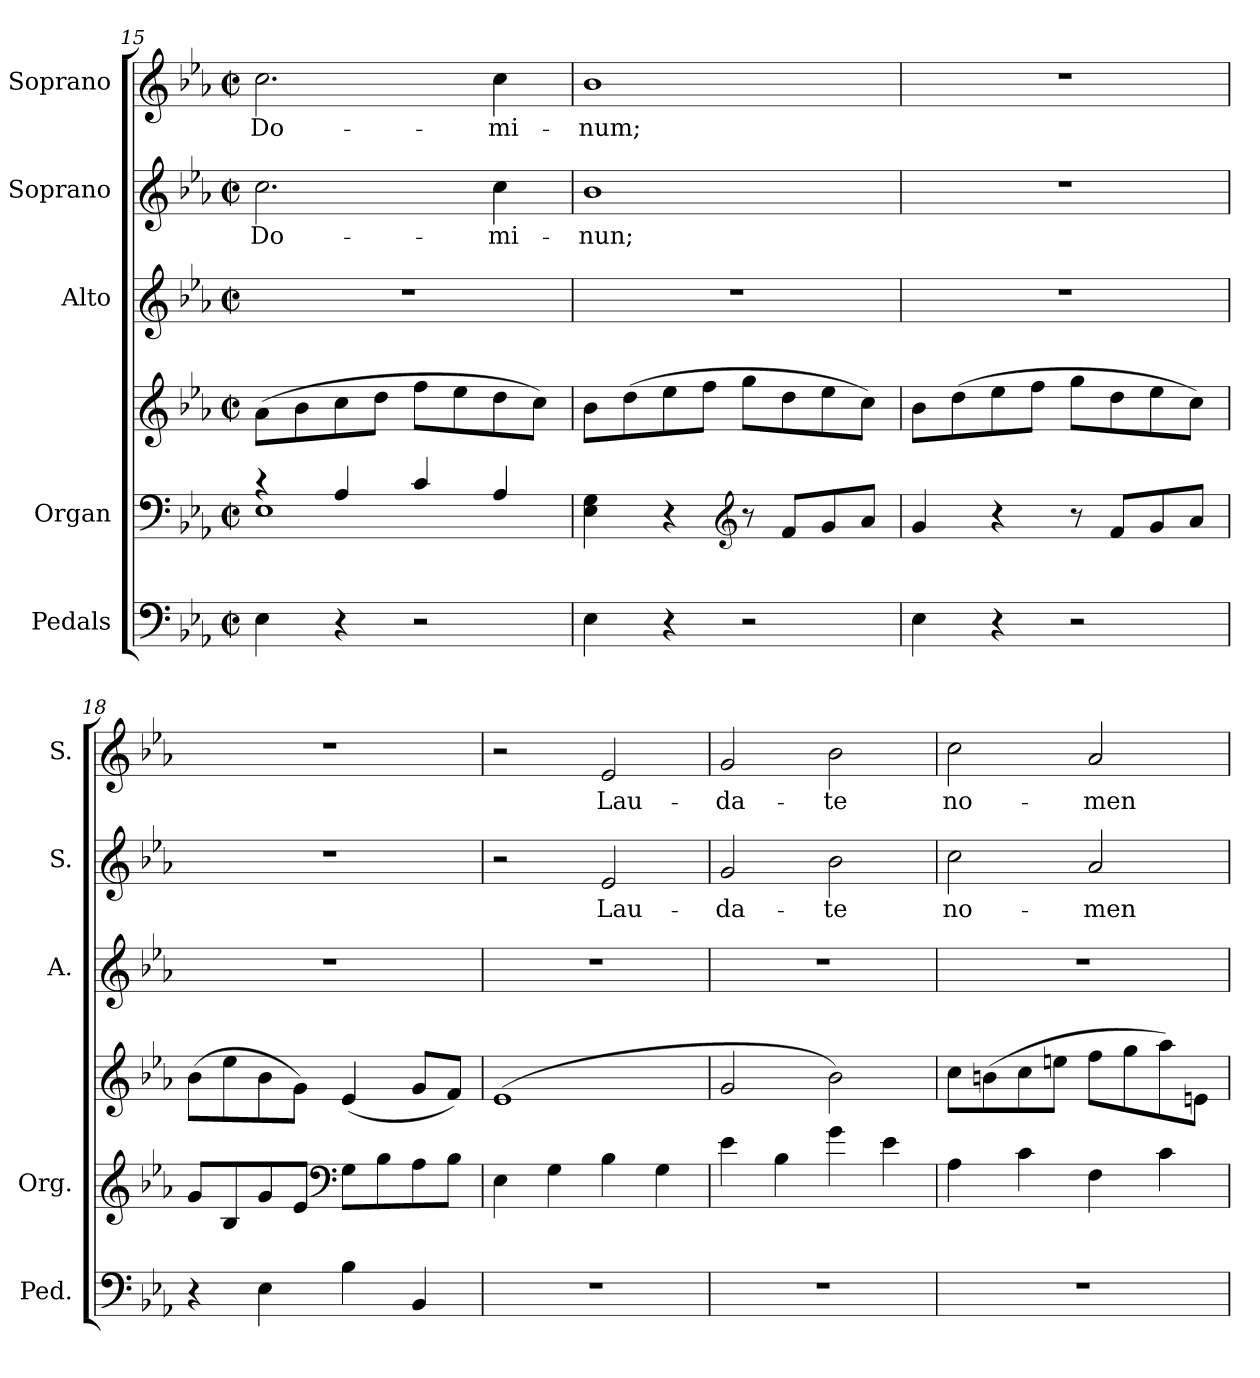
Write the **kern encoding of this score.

**kern	**kern	**kern	**kern	**kern	**text	**kern	**text
*part5	*part4	*part4	*part3	*part2	*part2	*part1	*part1
*staff6	*staff5	*staff4	*staff3	*staff2	*staff2	*staff1	*staff1
*I"Pedals	*I"Organ	*	*I"Alto	*I"Soprano	*	*I"Soprano	*
*I'Ped.	*I'Org.	*	*I'A.	*I'S.	*	*I'S.	*
*clefF4	*clefF4	*clefG2	*clefG2	*clefG2	*	*clefG2	*
*k[b-e-a-]	*k[b-e-a-]	*k[b-e-a-]	*k[b-e-a-]	*k[b-e-a-]	*	*k[b-e-a-]	*
*E-:	*E-:	*E-:	*E-:	*E-:	*	*E-:	*
*M2/2	*M2/2	*M2/2	*M2/2	*M2/2	*	*M2/2	*
*met(c|)	*met(c|)	*met(c|)	*met(c|)	*met(c|)	*	*met(c|)	*
=15	=15	=15	=15	=15	=15	=15	=15
*	*^	*	*	*	*	*	*
!	!	!	!	!	!	!LO:LY:b:color=#000000	!	!
!	!	!	!	!	!	!	!	!LO:LY:b:color=#000000
4E-i\	4r	1E-i	(8a-i\L	1r	2.cci\	Do-	2.cci\	Do-
.	.	.	8b-i\	.	.	.	.	.
4r	4A-i/	.	8cci\	.	.	.	.	.
.	.	.	8ddi\J	.	.	.	.	.
2r	4ci/	.	8ffi\L	.	.	.	.	.
.	.	.	8ee-i\	.	.	.	.	.
!	!	!	!	!	!	!LO:LY:b:color=#000000	!	!
!	!	!	!	!	!	!	!	!LO:LY:b:color=#000000
.	4A-i/	.	8ddi\	.	4cci\	-mi-	4cci\	-mi-
.	.	.	8cci\J)	.	.	.	.	.
*	*v	*v	*	*	*	*	*	*
=16	=16	=16	=16	=16	=16	=16	=16
!	!	!	!	!	!LO:LY:b:color=#000000	!	!
!	!	!	!	!	!	!	!LO:LY:b:color=#000000
4E-i\	4E-i\ 4Gi	8b-i\L	1r	1b-i	-nun;	1b-i	-num;
.	.	(8ddi\	.	.	.	.	.
4r	4r	8ee-i\	.	.	.	.	.
.	.	8ffi\J	.	.	.	.	.
*	*clefG2	*	*	*	*	*	*
2r	8r	8ggi\L	.	.	.	.	.
.	8fi/L	8ddi\	.	.	.	.	.
.	8gi/	8ee-i\	.	.	.	.	.
.	8a-i/J	8cci\J)	.	.	.	.	.
!!LO:PB:g=z
=17	=17	=17	=17	=17	=17	=17	=17
4E-i\	4gi/	8b-i\L	1r	1r	.	1r	.
.	.	(8ddi\	.	.	.	.	.
4r	4r	8ee-i\	.	.	.	.	.
.	.	8ffi\J	.	.	.	.	.
2r	8r	8ggi\L	.	.	.	.	.
.	8fi/L	8ddi\	.	.	.	.	.
.	8gi/	8ee-i\	.	.	.	.	.
.	8a-i/J	8cci\J)	.	.	.	.	.
=18	=18	=18	=18	=18	=18	=18	=18
4r	8gi/L	(8b-i\L	1r	1r	.	1r	.
.	8B-i/	8ee-i\	.	.	.	.	.
4E-i\	8gi/	8b-i\	.	.	.	.	.
.	8e-i/J	8gi\J)	.	.	.	.	.
*	*clefF4	*	*	*	*	*	*
4B-i\	8Gi\L	(4e-i/	.	.	.	.	.
.	8B-i\	.	.	.	.	.	.
4BB-i/	8A-i\	8gi/L	.	.	.	.	.
.	8B-i\J	8fi/J)	.	.	.	.	.
=19	=19	=19	=19	=19	=19	=19	=19
1r	4E-i\	(1e-i	1r	2r	.	2r	.
.	4Gi\	.	.	.	.	.	.
!	!	!	!	!	!LO:LY:b:color=#000000	!	!
!	!	!	!	!	!	!	!LO:LY:b:color=#000000
.	4B-i\	.	.	2e-i/	Lau-	2e-i/	Lau-
.	4Gi\	.	.	.	.	.	.
=20	=20	=20	=20	=20	=20	=20	=20
!	!	!	!	!	!LO:LY:b:color=#000000	!	!
!	!	!	!	!	!	!	!LO:LY:b:color=#000000
1r	4e-i\	2gi/	1r	2gi/	-da-	2gi/	-da-
.	4B-i\	.	.	.	.	.	.
!	!	!	!	!	!LO:LY:b:color=#000000	!	!
!	!	!	!	!	!	!	!LO:LY:b:color=#000000
.	4gi\	2b-i\)	.	2b-i\	-te	2b-i\	-te
.	4e-i\	.	.	.	.	.	.
=21	=21	=21	=21	=21	=21	=21	=21
!	!	!	!	!	!LO:LY:b:color=#000000	!	!
!	!	!	!	!	!	!	!LO:LY:b:color=#000000
1r	4A-i\	8cci\L	1r	2cci\	no-	2cci\	no-
.	.	(8bni\	.	.	.	.	.
.	4ci\	8cci\	.	.	.	.	.
.	.	8eeni\J	.	.	.	.	.
!	!	!	!	!	!LO:LY:b:color=#000000	!	!
!	!	!	!	!	!	!	!LO:LY:b:color=#000000
.	4Fi\	8ffi\L	.	2a-i/	-men	2a-i/	-men
.	.	8ggi\	.	.	.	.	.
.	4ci\	8aa-i\)	.	.	.	.	.
.	.	8eni\J	.	.	.	.	.
=	=	=	=	=	=	=	=
*-	*-	*-	*-	*-	*-	*-	*-
